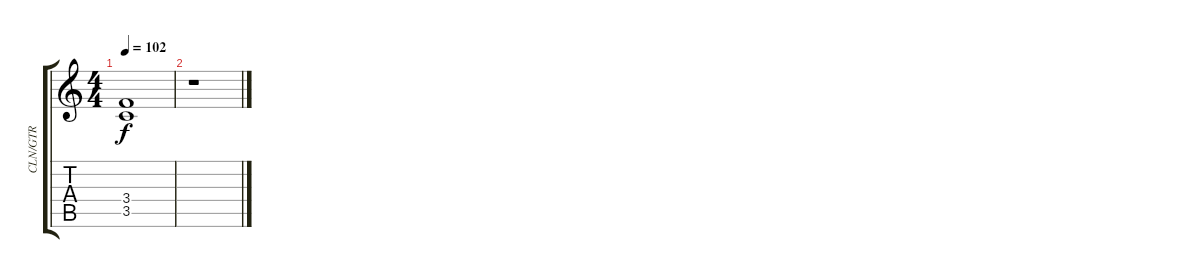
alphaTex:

\track ("CLN/GTR" "CLN/GTR") {instrument electricguitarclean}
\staff {score tabs}
\tuning (E4 B3 G3 D3 A2 E2) {hide}
\ts (4 4)
\tempo 102
\clef g2
\ks c
(3.4{t} 3.5{t}).1{dy f} |
r.1
